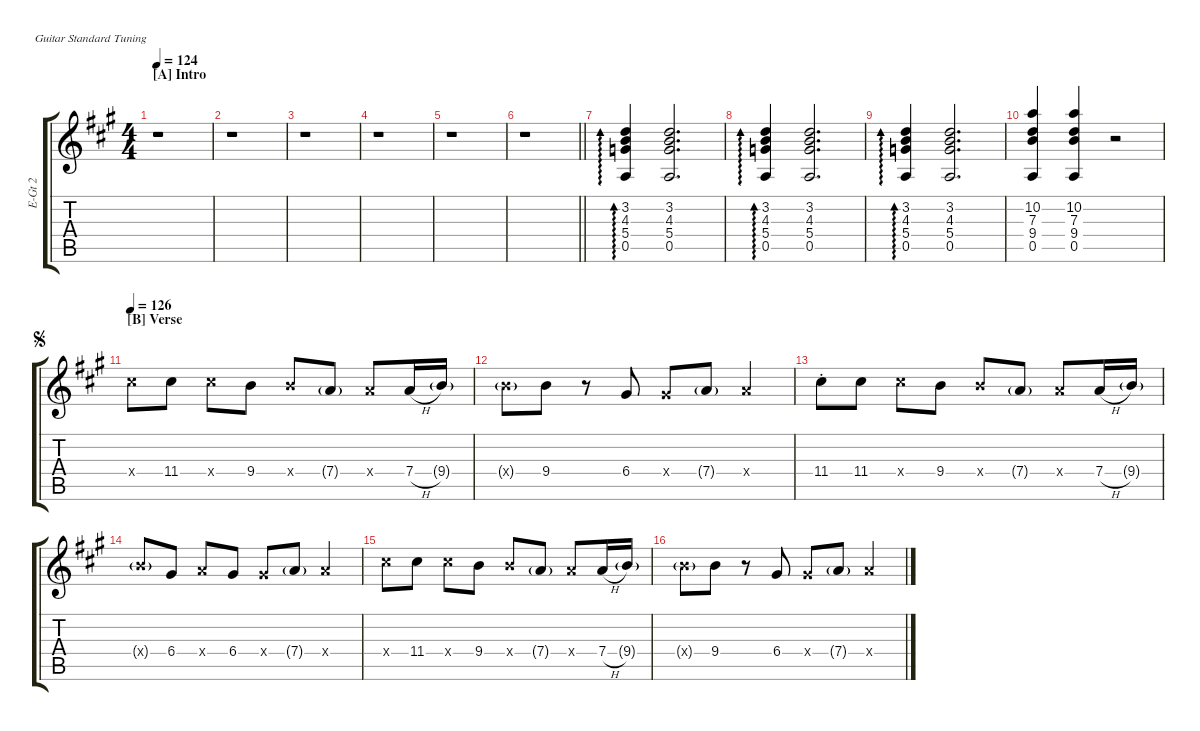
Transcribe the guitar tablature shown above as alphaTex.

\hideDynamics
\bracketExtendMode groupsimilarinstruments
\otherSystemsTrackNameOrientation horizontal
\track ("E-Guitar 2 (single notes)" "E-Gt 2") {defaultSystemsLayout 4 instrument electricguitarclean}
\staff {score tabs}
\tuning (E4 B3 G3 D3 A2 E2)
\ts (4 4)
\section ("A" "Intro")
\tempo 124
\clef g2
\ks a
r.1{dy mp instrument electricguitarclean} |
r.1 |
r.1 |
r.1 |
r.1 |
\barLineRight lightlight
r.1 |
(0.5{acc forcenatural} 5.4{acc forcenatural} 4.3{acc forcenatural} 3.2{acc forcenatural}).4{ad 0} (0.5{acc forcenatural} 5.4{acc forcenatural} 4.3{acc forcenatural} 3.2{acc forcenatural}).2{d} |
(0.5{acc forcenatural} 5.4{acc forcenatural} 4.3{acc forcenatural} 3.2{acc forcenatural}).4{ad 0} (0.5{acc forcenatural} 5.4{acc forcenatural} 4.3{acc forcenatural} 3.2{acc forcenatural}).2{d} |
(0.5{acc forcenatural} 5.4{acc forcenatural} 4.3{acc forcenatural} 3.2{acc forcenatural}).4{ad 0} (0.5{acc forcenatural} 5.4{acc forcenatural} 4.3{acc forcenatural} 3.2{acc forcenatural}).2{d} |
(0.5{acc forcenatural} 9.4{acc forcenatural} 7.3{acc forcenatural} 10.2{acc forcenatural}).4 (0.5{acc forcenatural} 9.4{acc forcenatural} 7.3{acc forcenatural} 10.2{acc forcenatural}).4 r.2 |
\section ("B" "Verse")
\jump segno
\tempo 126
11.4{x acc #}.8 11.4{acc #}.8 11.4{x acc #}.8 9.4{acc forcenatural}.8 9.4{x acc forcenatural}.8 7.4{g acc forcenatural}.8 7.4{x acc forcenatural}.8 7.4{h acc forcenatural}.16 9.4{g acc forcenatural}.16 |
9.4{g x acc forcenatural}.8 9.4{acc forcenatural}.8 r.8 6.4{acc #}.8 6.4{x acc #}.8 7.4{g acc forcenatural}.8 7.4{x acc forcenatural}.4 |
11.4{st acc #}.8 11.4{acc #}.8 11.4{x acc #}.8 9.4{acc forcenatural}.8 9.4{x acc forcenatural}.8 7.4{g acc forcenatural}.8 7.4{x acc forcenatural}.8 7.4{h acc forcenatural}.16 9.4{g acc forcenatural}.16 |
9.4{g x acc forcenatural}.8 6.4{acc #}.8 7.4{x acc forcenatural}.8 6.4{acc #}.8 6.4{x acc #}.8 7.4{g acc forcenatural}.8 7.4{x acc forcenatural}.4 |
11.4{x acc #}.8 11.4{acc #}.8 11.4{x acc #}.8 9.4{acc forcenatural}.8 9.4{x acc forcenatural}.8 7.4{g acc forcenatural}.8 7.4{x acc forcenatural}.8 7.4{h acc forcenatural}.16 9.4{g acc forcenatural}.16 |
9.4{g x acc forcenatural}.8 9.4{acc forcenatural}.8 r.8 6.4{acc #}.8 6.4{x acc #}.8 7.4{g acc forcenatural}.8 7.4{x acc forcenatural}.4
